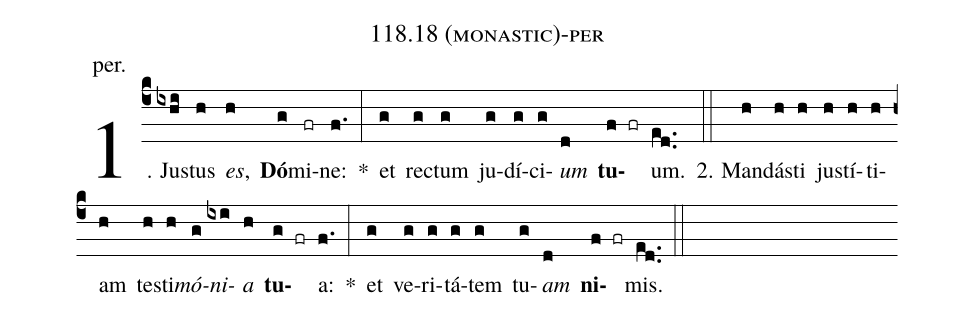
name: 118.18 (monastic)-per;
annotation: per.;
%%
(c4)1. Jus(ixhi)tus(h) <i>es</i>,(h) <b>Dó</b>(g)mi(fr)ne:(f.) *(:) et(g) rec(g)tum(g) ju(g)dí(g)ci(g)<i>um</i>(d) <b>tu</b>(f fr)um.(ed..) (::)
2. Man(h)dás(h)ti(h) jus(h)tí(h)ti(h)am(h) tes(h)ti(h)<i>mó</i>(g)<i>ni</i>(ixi)<i>a</i>(h) <b>tu</b>(g fr)a:(f.) *(:) et(g) ve(g)ri(g)tá(g)tem(g) tu(g)<i>am</i>(d) <b>ni</b>(f fr)mis.(ed..) (::)
